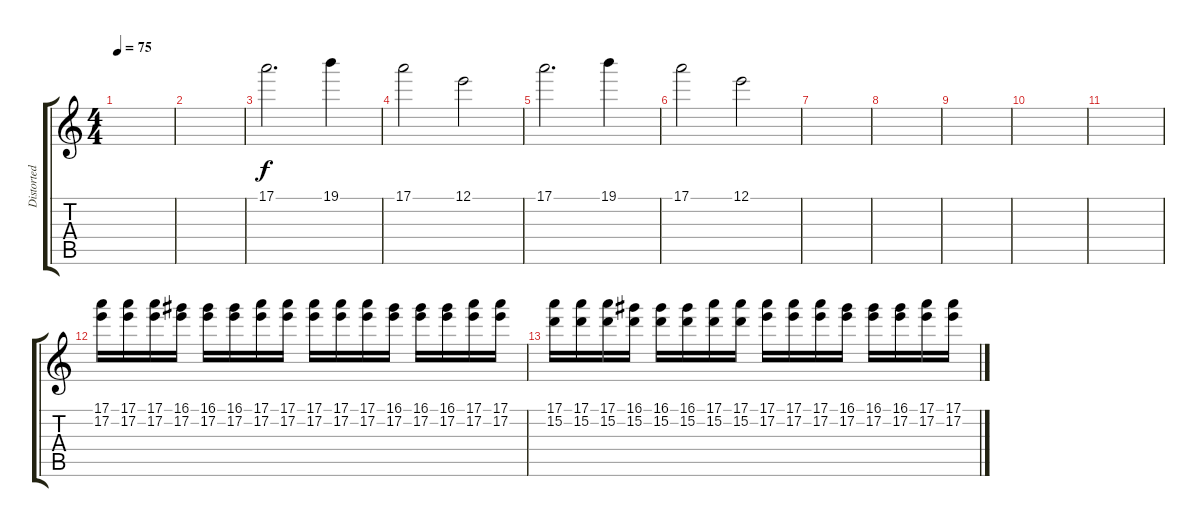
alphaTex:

\track ("Distorted 2" "Distorted ") {instrument distortionguitar}
\staff {score tabs}
\tuning (E4 B3 G3 D3 A2 E2) {hide}
\ts (4 4)
\tempo 75
\clef g2
\ks c
|
|
17.1.2{d} 19.1.4 |
17.1.2 12.1.2 |
17.1.2{d} 19.1.4 |
17.1.2 12.1.2 |
|
|
|
|
|
(17.1 17.2).16 (17.1 17.2).16 (17.1 17.2).16 (16.1 17.2).16 (16.1 17.2).16 (16.1 17.2).16 (17.1 17.2).16 (17.1 17.2).16 (17.1 17.2).16 (17.1 17.2).16 (17.1 17.2).16 (16.1 17.2).16 (16.1 17.2).16 (16.1 17.2).16 (17.1 17.2).16 (17.1 17.2).16 |
(17.1 15.2).16 (17.1 15.2).16 (17.1 15.2).16 (16.1 15.2).16 (16.1 15.2).16 (16.1 15.2).16 (17.1 15.2).16 (17.1 15.2).16 (17.1 17.2).16 (17.1 17.2).16 (17.1 17.2).16 (16.1 17.2).16 (16.1 17.2).16 (16.1 17.2).16 (17.1 17.2).16 (17.1 17.2).16
